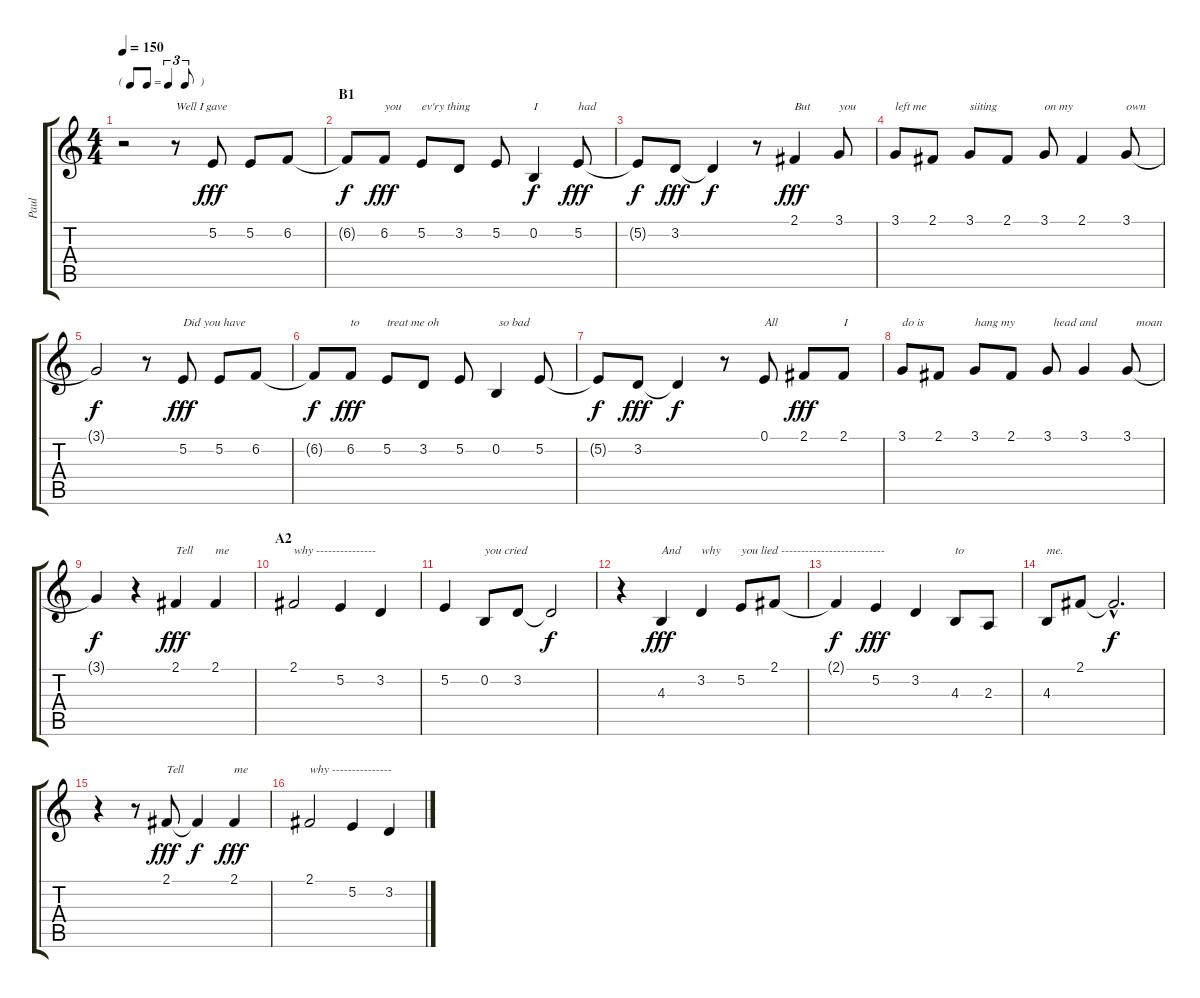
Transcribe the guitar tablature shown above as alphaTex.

\track ("Paul" "Paul") {instrument altosax}
\staff {score tabs}
\tuning (E4 B3 G3 D3 A2 E2) {hide}
\ts (4 4)
\tf triplet8th
\tempo 150
\clef g2
\ks c
r.2{dy fff} r.8{txt "Well I gave"} 5.2.8 5.2.8 6.2.8 |
\section ("" "B1")
6.2{t}.8{dy f} 6.2.8{txt "you" dy fff} 5.2.8{txt "ev'ry thing"} 3.2.8 5.2.8 0.2.4{txt "I" dy f} 5.2.8{txt "had" dy fff} |
5.2{t}.8{dy f} 3.2.8{dy fff} 3.2{t}.4{dy f} r.8 2.1.4{txt "But" dy fff} 3.1.8{txt "you"} |
3.1.8{txt "left me"} 2.1.8 3.1.8{txt "siiting"} 2.1.8 3.1.8{txt "on my"} 2.1.4 3.1.8{txt "own"} |
3.1{t}.2{dy f} r.8 5.2.8{txt "Did you have" dy fff} 5.2.8 6.2.8 |
6.2{t}.8{dy f} 6.2.8{txt "to" dy fff} 5.2.8{txt "treat me oh"} 3.2.8 5.2.8 0.2.4{txt " so bad"} 5.2.8 |
5.2{t}.8{dy f} 3.2.8{dy fff} 3.2{t}.4{dy f} r.8 0.1.8{txt "All"} 2.1.8{dy fff} 2.1.8{txt "I"} |
3.1.8{txt "do is"} 2.1.8 3.1.8{txt "hang my"} 2.1.8 3.1.8{txt "  head and"} 3.1.4 3.1.8{txt "   moan"} |
3.1{t}.4{dy f} r.4 2.1.4{txt "Tell" dy fff} 2.1.4{txt "me"} |
\section ("" "A2")
2.1.2{txt "why ---------------"} 5.2.4 3.2.4 |
5.2.4 0.2.8{txt "you cried"} 3.2.8 3.2{t}.2{dy f} |
r.4 4.3.4{txt "And" dy fff} 3.2.4{txt "why"} 5.2.8{txt "you lied --------------------------"} 2.1.8 |
2.1{t}.4{dy f} 5.2.4{dy fff} 3.2.4 4.3.8{txt "to"} 2.3.8 |
4.3.8{txt "me."} 2.1.8 2.1{hac t}.2{d dy f} |
r.4 r.8 2.1.8{txt "Tell" dy fff} 2.1{t}.4{dy f} 2.1.4{txt "me" dy fff} |
2.1.2{txt "why ---------------"} 5.2.4 3.2.4
